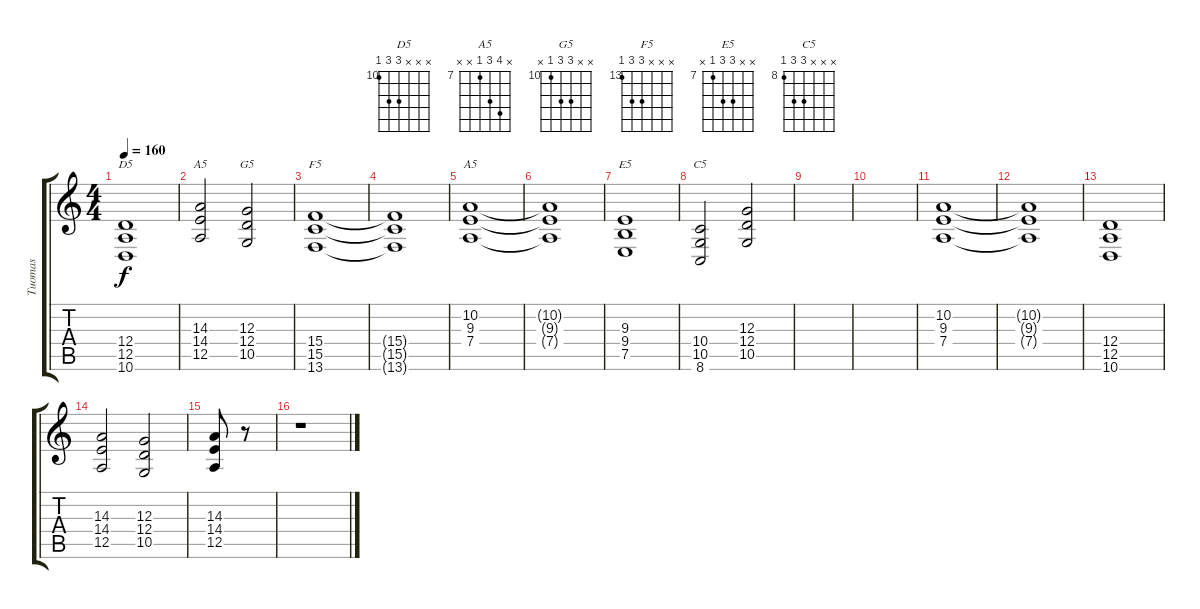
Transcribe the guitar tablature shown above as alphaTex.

\track ("Tuomas" "Tuomas") {instrument stringensemble1}
\staff {score tabs}
\tuning (E4 B3 G3 D3 A2 E2) {hide}
\chord ("D5" x x x 12 12 10) {firstfret 10}
\chord ("A5" x x 14 14 12 x) {firstfret 12}
\chord ("G5" x x 12 12 10 x) {firstfret 10}
\chord ("F5" x x x 15 15 13) {firstfret 13}
\chord ("A5" x 10 9 7 x x) {firstfret 7}
\chord ("E5" x x 9 9 7 x) {firstfret 7}
\chord ("C5" x x x 10 10 8) {firstfret 8}
\ts (4 4)
\tempo 160
\clef g2
\ks c
(12.4 12.5 10.6).1{ch "D5" dy f} |
(14.3 14.4 12.5).2{ch "A5"} (12.3 12.4 10.5).2{ch "G5"} |
(15.4 15.5 13.6).1{ch "F5"} |
(15.4{t} 15.5{t} 13.6{t}).1 |
(10.2 9.3 7.4).1{ch "A5"} |
(10.2{t} 9.3{t} 7.4{t}).1 |
(9.3 9.4 7.5).1{ch "E5"} |
(10.4 10.5 8.6).2{ch "C5"} (12.3 12.4 10.5).2 |
|
|
(10.2 9.3 7.4).1 |
(10.2{t} 9.3{t} 7.4{t}).1 |
(12.4 12.5 10.6).1 |
(14.3 14.4 12.5).2 (12.3 12.4 10.5).2 |
(14.3 14.4 12.5).8 r.8 |
r.1
